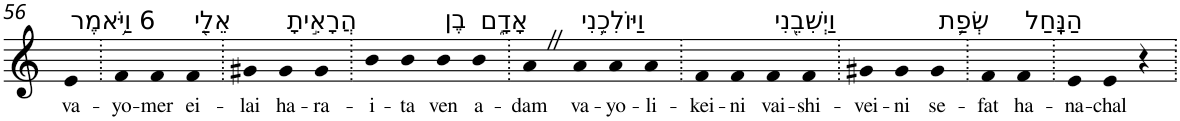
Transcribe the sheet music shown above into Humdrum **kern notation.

**kern	**text
*part1	*part1
*staff1	*staff1
*I"Piano	*
*I'Pno	*
!!LO:PB:g=z
*clefG2	*
*k[]	*
=56	=56
!LO:TX:a:t=6 וַיֹּ֥אמֶר	!
!	!LO:LY:b
4e	va-
=57.	=57.
!	!LO:LY:b
4f	-yo-
!	!LO:LY:b
4f	-mer
!LO:TX:a:t=אֵלַ֖י	!
!	!LO:LY:b
4f	ei-
=58.	=58.
!	!LO:LY:b
4g#X	-lai
!LO:TX:a:t=הֲרָאִ֣יתָ	!
!	!LO:LY:b
4g#	ha-
!	!LO:LY:b
4g#	-ra-
=59.	=59.
!	!LO:LY:b
4b	-i-
!	!LO:LY:b
4b	-ta
!LO:TX:a:t=בֶן	!
!	!LO:LY:b
4b	ven
!LO:TX:a:t=אָדָ֑ם	!
!	!LO:LY:b
4b	a-
=60.	=60.
!	!LO:LY:b
4aZ	-dam
!LO:TX:a:t=וַיּוֹלִכֵ֥נִי	!
!	!LO:LY:b
4a	va-
!	!LO:LY:b
4a	-yo-
!	!LO:LY:b
4a	-li-
=61.	=61.
!	!LO:LY:b
4f	-kei-
!	!LO:LY:b
4f	-ni
!LO:TX:a:t=וַיְשִׁבֵ֖נִי	!
!	!LO:LY:b
4f	vai-
!	!LO:LY:b
4f	-shi-
=62.	=62.
!	!LO:LY:b
4g#X	-vei-
!	!LO:LY:b
4g#	-ni
!LO:TX:a:t=שְׂפַ֥ת	!
!	!LO:LY:b
4g#	se-
=63.	=63.
!	!LO:LY:b
4f	-fat
!LO:TX:a:t=הַנָּֽחַל	!
!	!LO:LY:b
4f	ha-
=64.	=64.
!	!LO:LY:b
4e	-na-
!	!LO:LY:b
4e	-chal
4r	.
=.	=.
*-	*-
